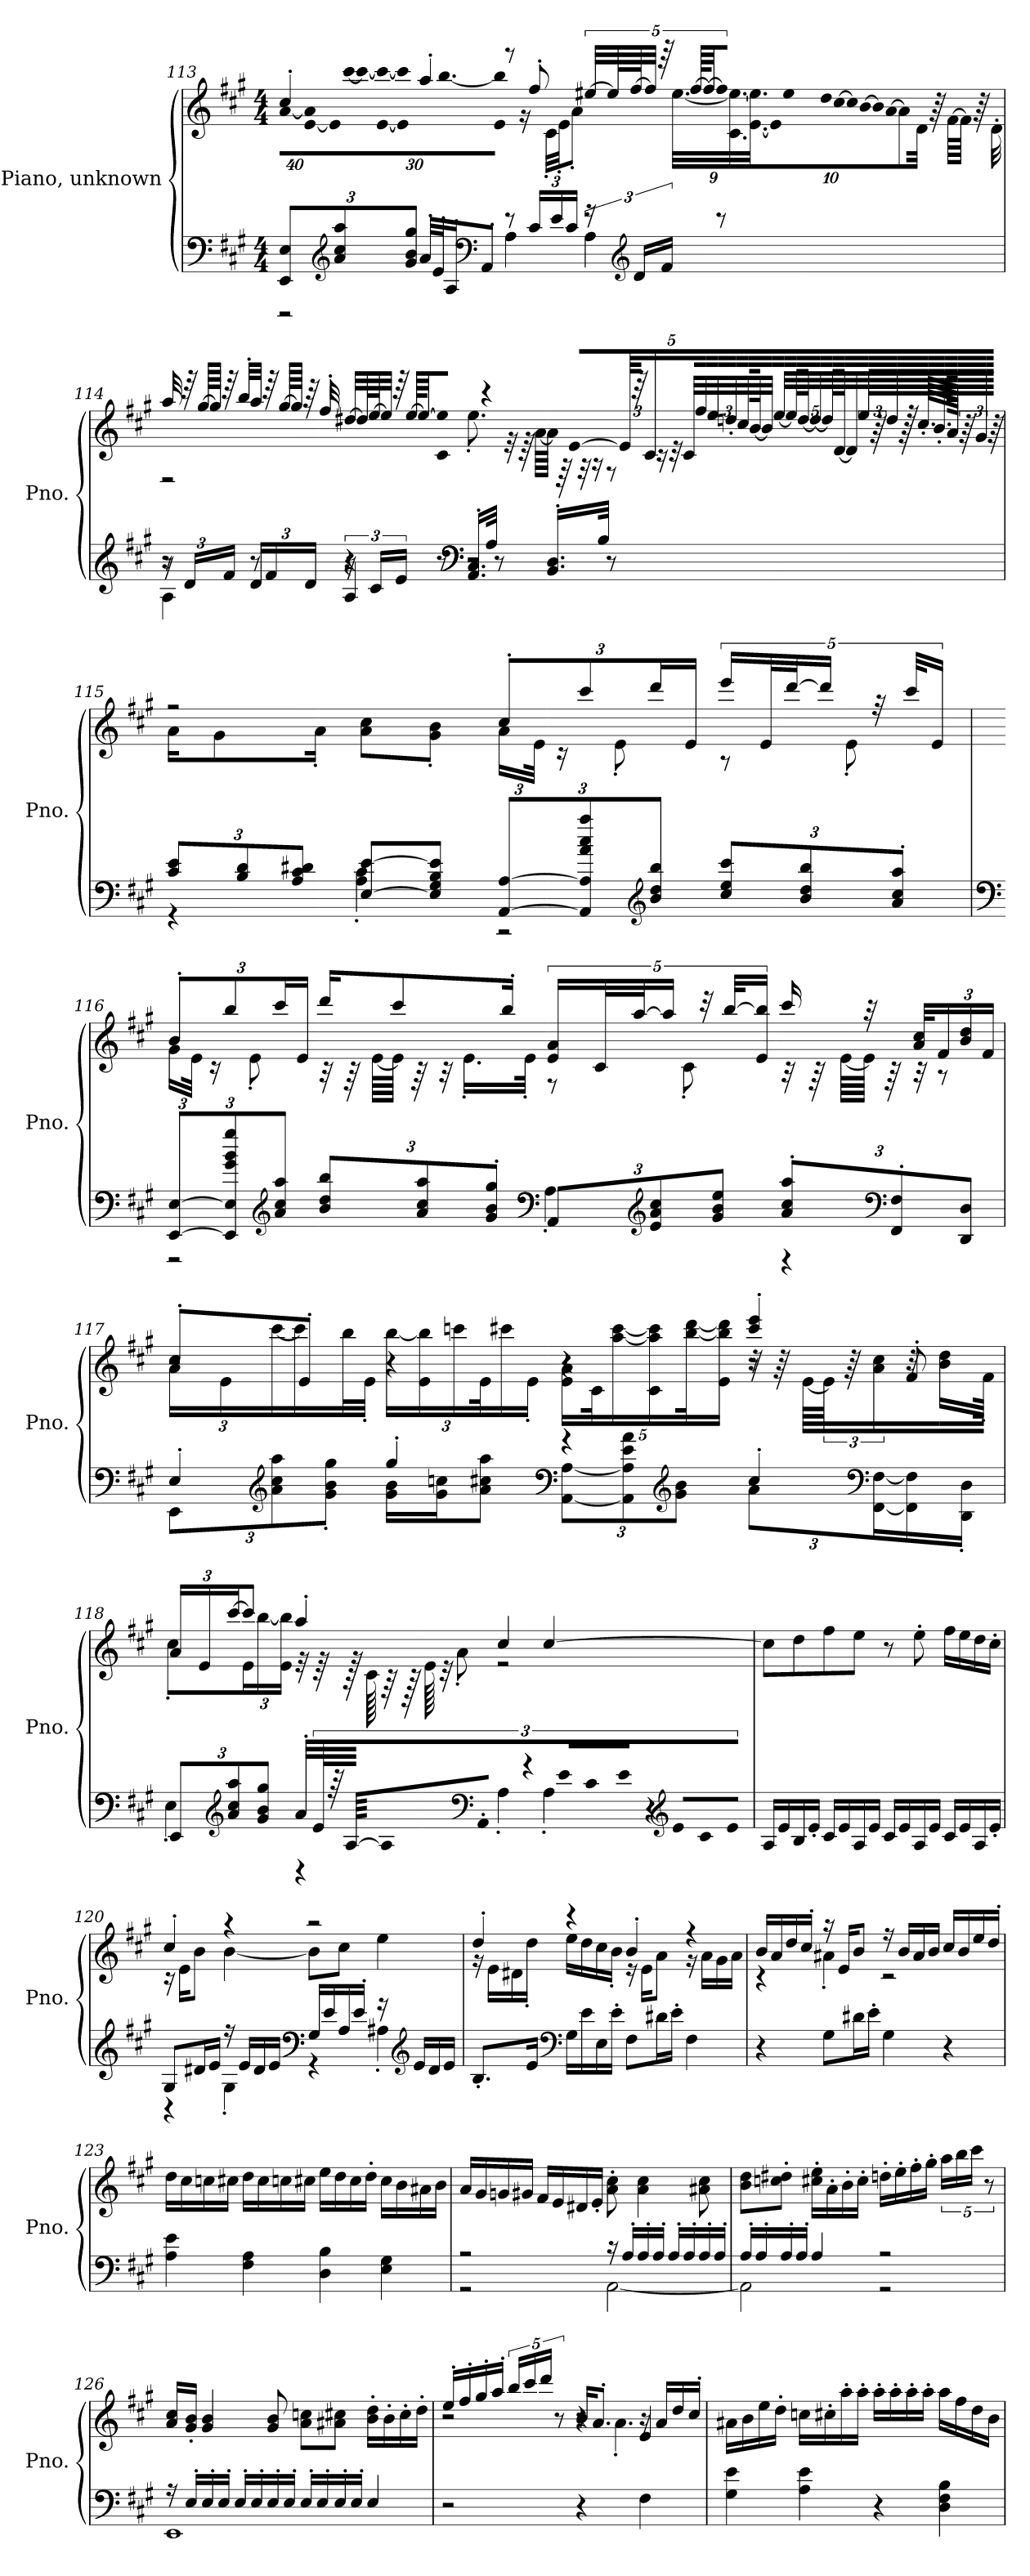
**kern	**kern
*part1	*part1
*staff2	*staff1
*I"Piano, unknown	*
*I'Pno.	*
!!LO:LB:g=z
*clefF4	*clefG2
*k[f#c#g#]	*k[f#c#g#]
*M4/4	*M4/4
=113	=113
*	*^
*Xbrackettup	*	*Xbrackettup
*^	*	*
!	!	!	!LO:N:vis=32
12EE/ 12E/L	2r	4cc#'/	[640%23a\LLL
!	!	!	!LO:N:vis=32
.	.	.	[640%23e\ 640%23a\]
!	!	!	!LO:N:vis=64
.	.	.	960%17e\L]
*clefG2	*	*	*
12a/ 12cc#/ 12aa/	.	.	.
!	!	!	!LO:N:vis=64
.	.	.	[960%17ccc#\
!	!	!	!LO:N:vis=64
.	.	.	960%17ccc#\_
!	!	!	!LO:N:vis=64
.	.	.	[960%17e\ 960%17ccc#\_
!	!	!	!LO:N:vis=64
.	.	.	960%17e\] 960%17ccc#\]J
.	.	.	1920ryy
!	!	!	!LO:N:vis=32.
.	.	.	[1920%103bb\
12g#/ 12b/ 12gg#/J	.	.	.
!	!	!	!LO:N:vis=32
.	.	.	640%23e\ 640%23bb\]JJJ
32a'/LLL	.	4aa'/	.
.	.	.	16r
32e'/J	.	.	.
16A'/J	.	.	.
.	.	.	32c#'\LLL
.	.	.	32e'\JJ
*clefF4	*	*	*
8AA'/J	.	.	.
.	.	.	8a'\J
8r	4A\	8r	.
.	.	.	[36.ee\LLL
.	.	.	36.c#\ 36.ee\_
.	.	.	[36.e\ 36.ee\]
24c#/LL	.	8ff#'/	.
!	!	!	!LO:N:vis=64
.	.	.	640%9e\K]
!	!	!	!LO:N:vis=32
.	.	.	1920%53ee\
24e/	.	.	.
!	!	!	!LO:N:vis=64
.	.	.	640%9dd\L
!	!	!	!LO:N:vis=64
.	.	.	[640%9cc#\
!	!	!	!LO:N:vis=64
.	.	.	640%9cc#\]
24c#/JJ	.	.	.
!	!	!	!LO:N:vis=64
.	.	.	[640%9b\
!	!	!	!LO:N:vis=64
.	.	.	640%9b\]
!	!	!	!LO:N:vis=64
.	.	.	[640%9a\JJJ
*brackettup	*	*brackettup	*
24r	4A\	[40ee#X/LLL	.
.	.	.	8a\]
.	.	80ee#/L]	.
.	.	[80ff#/J	.
*clefG2	*	*	*
24d/LL	.	.	.
.	.	40ff#/JJJ]	.
.	.	80r	.
24f#/JJ	.	.	.
.	.	[80ff#/KLLL	.
.	.	40ff#/JJ_	.
8r	.	8ff#/J]	.
.	.	.	32d\Jkk
.	.	.	64r
.	.	.	[64f#\LLLL
.	.	.	64f#\JJJJ]
.	.	.	64r
.	.	.	32d'\
640ryy	640ryy	640ryy	.
!!LO:PB:g=z	!!
=114	=114	=114	=114
*	*^	*	*
8r	4A\	24r	32aa/	2r
.	.	.	64r	.
.	.	24d/LL	.	.
.	.	.	[64gg#/LLLL	.
.	.	.	64gg#/JJJJ]	.
.	.	.	64r	.
.	.	24f#/JJ	.	.
.	.	.	32bb'/LLL	.
*Xbrackettup	*	*	*	*
24d/LL	.	8r	32aa/JJJ	.
.	.	.	64r	.
24f#/	.	.	.	.
.	.	.	[64gg#/LLLL	.
.	.	.	64gg#/JJJJ]	.
.	.	.	64r	.
24d/JJ	.	.	.	.
.	.	.	32ff#'/	.
*	*	*brackettup	*	*
4A/	4r	24r	[40dd#X/LLL	.
.	.	.	80dd#/L]	.
.	.	.	[80ee/J	.
.	.	24c#/LL	.	.
.	.	.	40ee/JJJ]	.
.	.	.	80r	.
.	.	24e/JJ	.	.
.	.	.	[80ee/KLLL	.
.	.	.	40ee/_	.
.	.	8r	32c#/ 32ee/]JJJ	.
.	.	.	64r	.
.	.	.	[64e/LLLL	.
.	.	.	96e/JJJJ]	.
.	.	.	96r	.
.	.	.	24c#/	.
*clefF4	*	*	*	*
2r	2r	16.AA/' 16.C#/'LL	16r	8.ee'\
.	.	.	32r	.
.	.	32A/JJk	32c#/LLL	.
*	*	*	*Xbrackettup	*
.	.	8r	48ff#/	.
.	.	.	48ee/	.
.	.	.	48ddn'/	.
.	.	.	48cc#/	32r
.	.	.	[96b/K	.
.	.	.	32b/JJJ]	64r
.	.	.	.	[64a\LLLL
.	.	16.BB/' 16.D/'LL	[40ee/LLL	64a\JJJJ]
.	.	.	.	64r
.	.	.	80ee/L]	.
.	.	.	.	32r
.	.	.	[80dd/J	.
.	.	.	40dd/_	.
.	.	.	.	16r
.	.	.	80dd/L]	.
.	.	.	[80d/J	.
.	.	32B/JJk	.	.
.	.	.	40d/]	.
*	*	*	*brackettup	*
.	.	8r	96ee/JJJk	8r
.	.	.	96r	.
.	.	.	96dd/	.
.	.	.	128r	.
.	.	.	64.cc#'/LLLL	.
.	.	.	64.b'/	.
.	.	.	128a/JJJJk	.
.	.	.	96r	.
.	.	.	96g#/	.
.	.	.	96r	.
*v	*v	*v	*	*
!!LO:LB:g=z	!!
=115	=115	=115
*Xbrackettup	*	*
*^	*	*
12c#/ 12e/L	4r	2r	16a\KL
.	.	.	8g#\
12B/ 12d/	.	.	.
12A/ 12c#/ 12d#X/J	.	.	.
.	.	.	16a'\Jk
[8E/ [8e/L	4A\' 4c#\'	.	8a\ 8cc#\L
8E/] 8G#/ 8B/ 8e/]J	.	.	8g#\' 8b\'J
*	*	*Xbrackettup	*
[12AA/ [12A/L	2r	12cc#'/L	24a\LL
.	.	.	48e\JJk
.	.	.	16r
12AA/] 12A/] 12a/ 12cc#/ 12aa/	.	12ccc#/	.
.	.	.	8e'\
*clefG2	*	*	*
12b/ 12dd/ 12bb/J	.	24ddd/L	.
.	.	24e/JJ	.
*	*	*brackettup	*
12cc#/ 12ee/ 12ccc#/L	.	20eee/LL	8r
.	.	40e/L	.
.	.	[40ddd/J	.
12b/ 12dd/ 12bb/	.	.	.
.	.	20ddd/JJ]	.
.	.	.	8e'\
.	.	40r	.
12a/' 12cc#/' 12aa/'J	.	.	.
.	.	40ccc#/KLL	.
.	.	20e/JJ	.
!!LO:LB:g=z	!!
=116	=116	=116	=116
*clefF4	*	*	*
*	*	*Xbrackettup	*
[12EE/ [12E/L	2r	12b'/L	24g#\LL
.	.	.	48e\JJk
.	.	.	16r
12EE/] 12E/] 12g#/ 12b/ 12gg#/	.	12bb/	.
.	.	.	8e'\
*clefG2	*	*	*
12a/ 12cc#/ 12aa/J	.	24ccc#/L	.
.	.	24e/JJ	.
12b/ 12dd/ 12bb/L	.	16ddd/KL	32r
.	.	.	64r
.	.	.	[64e\LLLL
.	.	8ccc#/	64e\JJJJ]
.	.	.	64r
12a/ 12cc#/ 12aa/	.	.	.
.	.	.	32r
.	.	.	16.e'\LL
12g#/' 12b/' 12gg#/'J	.	.	.
.	.	16bb'/Jk	.
.	.	.	32e'\JJk
*clefF4	*	*	*
*	*	*brackettup	*
12AA/L	4A'\	20e/ 20a/LL	8r
.	.	40c#/L	.
.	.	[40aa/J	.
*clefG2	*	*	*
12e/ 12a/ 12cc#/	.	.	.
.	.	20aa/JJ]	.
.	.	.	8c#'\
.	.	40r	.
12g#/ 12b/ 12ee/J	.	.	.
.	.	[40bb/KLL	.
.	.	20e/ 20bb/]JJ	.
12a/' 12cc#/' 12aa/'L	4r	16ccc#/	32r
.	.	.	64r
.	.	.	[64e\LLLL
.	.	32r	64e\JJJJ]
.	.	.	64r
*clefF4	*	*	*
12FF#/' 12F#/'	.	.	.
.	.	32a/ 32cc#/KLL	32r
*	*	*Xbrackettup	*
.	.	24f#/	8r
12DD/ 12D/J	.	24b/ 24dd/	.
.	.	24f#/JJ	.
!!LO:LB:g=z
=117	=117	=117	=117
*	*	*	*^
4E'/	12EE\L	8cc#'/L	24a\LL	2r
.	.	.	24e\	.
*clefG2	*	*	*	*
.	12a\ 12cc#\ 12aa\	.	[24ccc#\	.
.	.	8e'/J	16ccc#\]	.
.	12g#\' 12b\' 12gg#\'J	.	.	.
.	.	.	32bb\L	.
.	.	.	32e'\JJJ	.
4gg#'/	16g#\ 16b\LL	4r	[24bb\LL	.
.	.	.	24e\ 24bb\]	.
.	16g#\ 16ccn\J	.	.	.
.	.	.	24cccn\	.
.	8a\ 8cc#X\ 8aa\J	.	48e\K	.
.	.	.	24ccc#X\	.
.	.	.	16e'\JJ	.
*clefF4	*	*	*	*
4r	[12AA\ [12A\L	4r	20e\ 20a\LL	4r
.	.	.	40c#\K	.
.	.	.	[20aa\ [20ccc#\	.
.	12AA\] 12A\] 12e\ 12a\	.	.	.
.	.	.	20c#\ 20aa\] 20ccc#\]	.
*clefG2	*	*	*	*
.	12g#\ 12b\J	.	.	.
.	.	.	[40bb\ [40ddd\K	.
.	.	.	20e\ 20bb\] 20ddd\]JJ	.
4cc#'/	12a\L	4ccc#/' 4eee/'	32r	8r
.	.	.	64r	.
.	.	.	[64e\LLLL	.
*	*	*	*brackettup	*
.	.	.	96e\JJJJ]	.
.	.	.	96r	.
*clefF4	*	*	*	*
.	[24FF#\ [24F#\L	.	24a\ 24cc#\	.
.	16FF#\] 16F#\]	.	32r	8f#'/
.	.	.	16b\ 16dd\LL	.
.	16DD\' 16D\'JJ	.	.	.
.	.	.	32f#'\JJk	.
*	*	*v	*v	*v
!!LO:LB:g=z
=118	=118	=118
*	*	*Xbrackettup
*	*	*^
12EE/L	4E'\	24a/LL	8cc#'\L
.	.	24e/	.
*clefG2	*	*	*
12a/ 12cc#/ 12aa/	.	[24ccc#/J	.
.	.	8ccc#/J]	24e\L
12g#/ 12b/ 12gg#/J	.	.	[24bb\
.	.	.	24e\ 24bb\]JJ
32a'/LLL	4r	4aa'/	32r
*brackettup	*	*	*
96e/JJJk	.	.	64r
96r	.	.	.
.	.	.	128r
[96A/KKLL	.	.	.
.	.	.	128c#\
16A/J]	.	.	64r
.	.	.	128r
.	.	.	128e\
.	.	.	32r
*clefF4	*	*	*
8AA'/J	.	.	8a'\
16r	4A'\	4cc#/	2r
16e/LL	.	.	.
16c#/	.	.	.
16e/JJ	.	.	.
16r	4A'\	[4cc#/	.
*clefG2	*	*	*
16e/LL	.	.	.
16c#/	.	.	.
16e/JJ	.	.	.
*v	*v	*	*
*	*v	*v
=119	=119
16A/LL	8cc#\L]
16e/	.
16B/	8dd\
16e'/JJ	.
16c#/LL	8ff#\
16e/	.
16A/	8ee\J
16e/JJ	.
16c#/LL	8r
16e/	.
16A/	8ee'\
16e/JJ	.
16c#/LL	16ff#\LL
16e/	16ee\
16A/	16dd\
16e'/JJ	16cc#'\JJ
!!LO:LB:g=z
=120	=120
*^	*^
8G#/L	4r	4cc#'/	16r
.	.	.	16e\KL
16d#X/L	.	.	8b\J
16e/JJ	.	.	.
16r	4G#'\	4r	[4b\
16e/LL	.	.	.
16d#/	.	.	.
16e/JJ	.	.	.
*clefF4	*	*	*
16G#/LL	4r	2r	8b\L]
16e/	.	.	.
16A/	.	.	8cc#\J
16e'/JJ	.	.	.
16r	4A#X'\	.	4ee\
*clefG2	*	*	*
16e/LL	.	.	.
16d#/	.	.	.
16e/JJ	.	.	.
*v	*v	*	*
=121	=121	=121
8.B'/L	4dd'/	16r
.	.	16e\LL
.	.	16d#X\
16e/Jk	.	16dd'\JJ
*clefF4	*	*
16G#\LL	4r	16ee\LL
16e\	.	16dd\
16E\	.	16cc#\
16e'\JJ	.	16b'\JJ
8F#\L	4b'/	16r
.	.	16e\KL
16d#X\L	.	8a\J
16e'\JJ	.	.
4F#\	4r	16r
.	.	16a\LL
.	.	16g#\
.	.	16a\JJ
!!LO:PB:g=z	!!
=122	=122	=122
4r	16b/LL	4r
.	16a/	.
.	16dd/	.
.	16cc#'/JJ	.
8G#\L	16r	4a#X'\
.	16e/KL	.
16d#X\L	8b/J	.
16e'\JJ	.	.
4G#\	16r	2r
.	16b/LL	.
.	16a#/	.
.	16b/JJ	.
4r	16cc#/LL	.
.	16b/	.
.	16ee/	.
.	16dd'/JJ	.
*	*v	*v
=123	=123
4A\ 4e\	16dd\LL
.	16cc#\
.	16ccn\
.	16cc#X\JJ
4F#\ 4A\	16dd\LL
.	16cc#\
.	16ccn\
.	16cc#X\JJ
4D\ 4B\	16ee\LL
.	16dd\
.	16cc#\
.	16dd'\JJ
4E\ 4G#\	16cc#\LL
.	16b\
.	16a#X\
.	16b\JJ
!!LO:LB:g=z
=124	=124
*^	*
2r	2r	16a/LL
.	.	16g#/
.	.	16gn/
.	.	16g#X/JJ
.	.	16f#/LL
.	.	16e/
.	.	16d#X/
.	.	16e'/JJ
16r	[2AA\	8a\' 8cc#\'
16A'/LL	.	.
16A'/	.	4a\ 4cc#\
16A'/JJ	.	.
16A'/LL	.	.
16A'/	.	.
16A'/	.	8a#X\ 8cc#\
16A'/JJ	.	.
=125	=125	=125
16A'/LL	2AA\]	8b\ 8dd\L
16A'/	.	.
16A'/	.	8ccn\' 8dd#X\'J
16A'/JJ	.	.
4A/	.	16cc#X\' 16ee\'LL
.	.	16a'\
.	.	16b'\
.	.	16cc#'\JJ
2r	2r	16ddn'\LL
.	.	16ee'\
.	.	16ff#'\
.	.	16gg#'\JJ
*	*	*brackettup
.	.	20aa\LL
.	.	20bb\
.	.	20ccc#\JJ
.	.	10r
!!LO:LB:g=z
=126	=126	=126
16r	1EE	16a/ 16cc#/LL
16E'/LL	.	16g#/' 16b/'JJ
16E'/	.	4g#/ 4b/
16E'/JJ	.	.
16E'/LL	.	.
16E'/	.	.
16E'/	.	8g#/ 8b/
16E'/JJ	.	.
16E'/LL	.	8a\ 8ccn\L
16E'/	.	.
16E'/	.	8a#X\ 8cc#X\J
16E'/JJ	.	.
4E/	.	16b\' 16dd\'LL
.	.	16b'\
.	.	16cc#'\
.	.	16dd'\JJ
*v	*v	*
=127	=127
*	*^
*	*	*^
2r	16ee'/LL	2r	2r
.	16ff#'/	.	.
.	16gg#'/	.	.
.	16aa'/JJ	.	.
.	20bb/LL	.	.
.	20ccc#/	.	.
.	20ddd/JJ	.	.
.	10r	.	.
4r	16b/KL	8r	4r
.	8.a'/J	.	.
.	.	4.a'\	.
4F#\	16r	.	4e/
.	16a/LL	.	.
.	16dd/	.	.
.	16cc#'/JJ	.	.
*	*v	*v	*v
!!LO:LB:g=z
=128	=128
4G#\ 4e\	16a#X\LL
.	16b\
.	16ee\
.	16dd'\JJ
4A\ 4e\	16ccn\LL
.	16cc#X'\
.	16aa'\
.	16aa'\JJ
4r	16aa'\LL
.	16aa'\
.	16aa'\
.	16aa'\JJ
4D\ 4F#\ 4B\	16aa\LL
.	16ff#\
.	16dd\
.	16b\JJ
=	=
*-	*-
